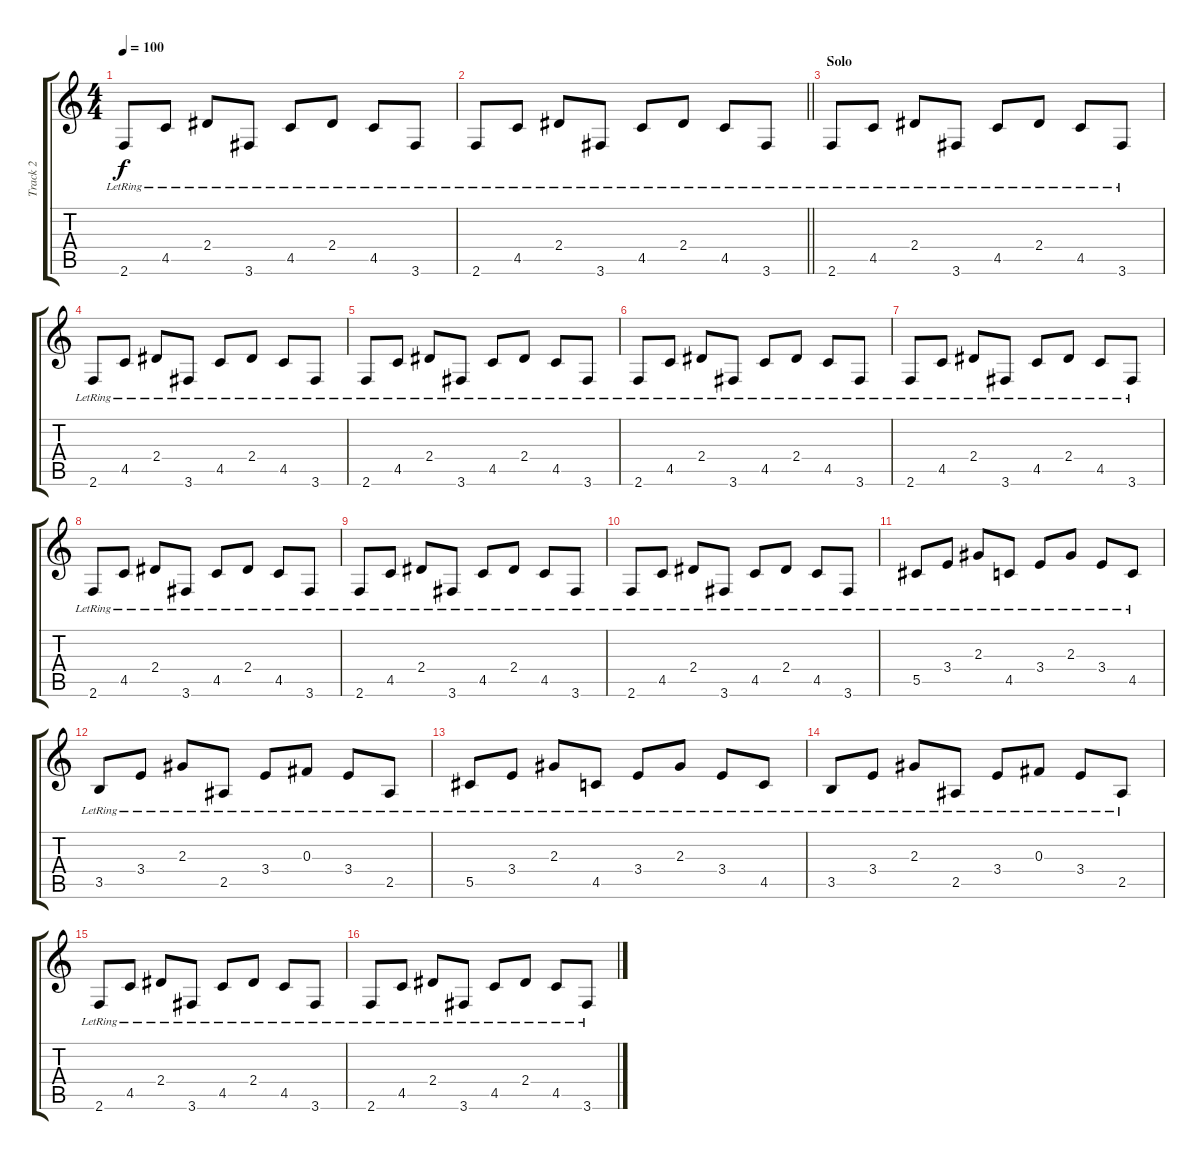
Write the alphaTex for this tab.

\track ("Track 2" "Track 2") {instrument electricguitarclean}
\staff {score tabs}
\tuning (Eb4 Bb3 Gb3 Db3 Ab2 Eb2) {hide}
\ts (4 4)
\tempo 100
\clef g2
\ks c
2.6{lr}.8{dy f} 4.5{lr}.8 2.4{lr}.8 3.6{lr}.8 4.5{lr}.8 2.4{lr}.8 4.5{lr}.8 3.6{lr}.8 |
\barLineRight lightlight
2.6{lr}.8 4.5{lr}.8 2.4{lr}.8 3.6{lr}.8 4.5{lr}.8 2.4{lr}.8 4.5{lr}.8 3.6{lr}.8 |
\section ("" "Solo")
2.6{lr}.8 4.5{lr}.8 2.4{lr}.8 3.6{lr}.8 4.5{lr}.8 2.4{lr}.8 4.5{lr}.8 3.6{lr}.8 |
2.6{lr}.8 4.5{lr}.8 2.4{lr}.8 3.6{lr}.8 4.5{lr}.8 2.4{lr}.8 4.5{lr}.8 3.6{lr}.8 |
2.6{lr}.8 4.5{lr}.8 2.4{lr}.8 3.6{lr}.8 4.5{lr}.8 2.4{lr}.8 4.5{lr}.8 3.6{lr}.8 |
2.6{lr}.8 4.5{lr}.8 2.4{lr}.8 3.6{lr}.8 4.5{lr}.8 2.4{lr}.8 4.5{lr}.8 3.6{lr}.8 |
2.6{lr}.8 4.5{lr}.8 2.4{lr}.8 3.6{lr}.8 4.5{lr}.8 2.4{lr}.8 4.5{lr}.8 3.6{lr}.8 |
2.6{lr}.8 4.5{lr}.8 2.4{lr}.8 3.6{lr}.8 4.5{lr}.8 2.4{lr}.8 4.5{lr}.8 3.6{lr}.8 |
2.6{lr}.8 4.5{lr}.8 2.4{lr}.8 3.6{lr}.8 4.5{lr}.8 2.4{lr}.8 4.5{lr}.8 3.6{lr}.8 |
2.6{lr}.8 4.5{lr}.8 2.4{lr}.8 3.6{lr}.8 4.5{lr}.8 2.4{lr}.8 4.5{lr}.8 3.6{lr}.8 |
5.5{lr}.8 3.4{lr}.8 2.3{lr}.8 4.5{lr}.8 3.4{lr}.8 2.3{lr}.8 3.4{lr}.8 4.5{lr}.8 |
3.5{lr}.8 3.4{lr}.8 2.3{lr}.8 2.5{lr}.8 3.4{lr}.8 0.3{lr}.8 3.4{lr}.8 2.5{lr}.8 |
5.5{lr}.8 3.4{lr}.8 2.3{lr}.8 4.5{lr}.8 3.4{lr}.8 2.3{lr}.8 3.4{lr}.8 4.5{lr}.8 |
3.5{lr}.8 3.4{lr}.8 2.3{lr}.8 2.5{lr}.8 3.4{lr}.8 0.3{lr}.8 3.4{lr}.8 2.5{lr}.8 |
2.6{lr}.8 4.5{lr}.8 2.4{lr}.8 3.6{lr}.8 4.5{lr}.8 2.4{lr}.8 4.5{lr}.8 3.6{lr}.8 |
2.6{lr}.8 4.5{lr}.8 2.4{lr}.8 3.6{lr}.8 4.5{lr}.8 2.4{lr}.8 4.5{lr}.8 3.6{lr}.8
